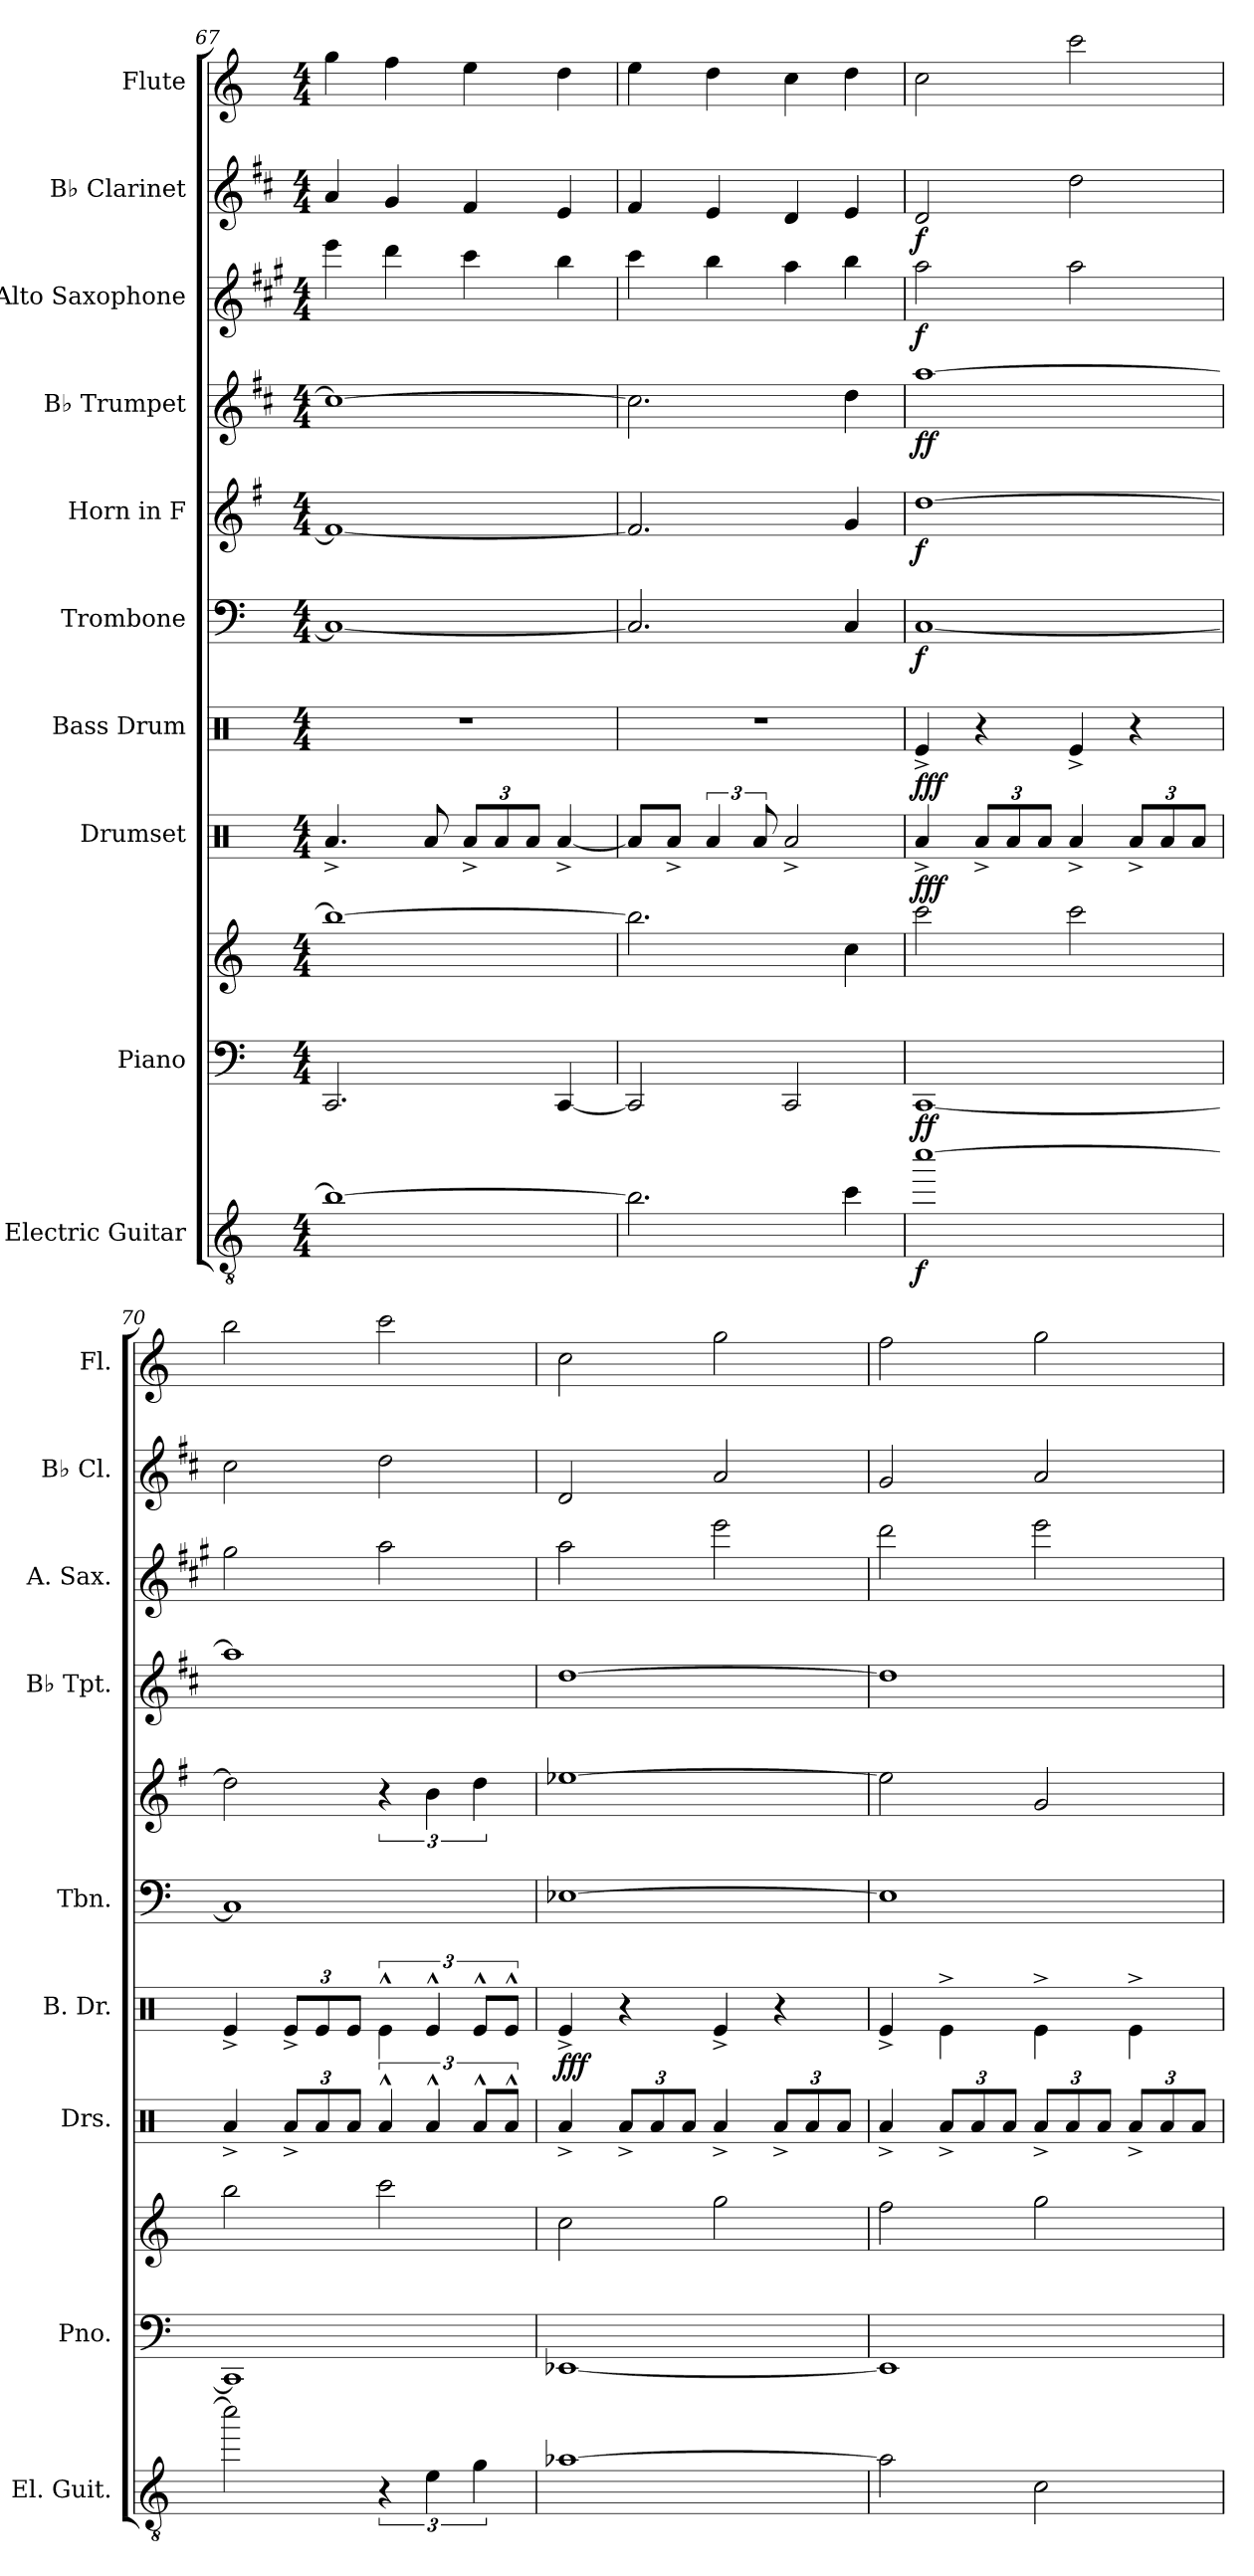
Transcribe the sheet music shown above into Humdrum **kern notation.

**kern	**dynam	**kern	**kern	**dynam	**kern	**dynam	**kern	**dynam	**kern	**dynam	**kern	**dynam	**kern	**dynam	**kern	**dynam	**kern	**dynam	**kern
*part10	*part10	*part9	*part9	*part9	*part8	*part8	*part7	*part7	*part6	*part6	*part5	*part5	*part4	*part4	*part3	*part3	*part2	*part2	*part1
*staff11	*staff11	*staff10	*staff9	*staff9/10	*staff8	*staff8	*staff7	*staff7	*staff6	*staff6	*staff5	*staff5	*staff4	*staff4	*staff3	*staff3	*staff2	*staff2	*staff1
*I"Electric Guitar	*	*I"Piano	*	*	*I"Drumset	*	*I"Bass Drum	*	*I"Trombone	*	*I"Horn in F	*	*I"B♭ Trumpet	*	*I"Alto Saxophone	*	*I"B♭ Clarinet	*	*I"Flute
*I'El. Guit.	*	*I'Pno.	*	*	*I'Drs.	*	*I'B. Dr.	*	*I'Tbn.	*	*	*	*I'B♭ Tpt.	*	*I'A. Sax.	*	*I'B♭ Cl.	*	*I'Fl.
*clefGv2	*	*clefF4	*clefG2	*	*clefX	*	*clefX	*	*clefF4	*	*clefG2	*	*clefG2	*	*clefG2	*	*clefG2	*	*clefG2
*	*	*	*	*	*	*	*	*	*	*	*ITrd4c7	*	*ITrd1c2	*	*ITrd5c9	*	*ITrd1c2	*	*
*k[]	*	*k[]	*k[]	*	*k[]	*	*k[]	*	*k[]	*	*k[]	*	*k[]	*	*k[]	*	*k[]	*	*k[]
*M4/4	*	*M4/4	*M4/4	*	*M4/4	*	*M4/4	*	*M4/4	*	*M4/4	*	*M4/4	*	*M4/4	*	*M4/4	*	*M4/4
=67	=67	=67	=67	=67	=67	=67	=67	=67	=67	=67	=67	=67	=67	=67	=67	=67	=67	=67	=67
1b_	.	2.CC/	1bb_	.	4.Ra^/	.	1r	.	1C_	.	1B_	.	1b_	.	4gg\	.	4g/	.	4gg\
.	.	.	.	.	.	.	.	.	.	.	.	.	.	.	4ff\	.	4f/	.	4ff\
.	.	.	.	.	8Ra/	.	.	.	.	.	.	.	.	.	.	.	.	.	.
*	*	*	*	*	*Xbrackettup	*	*	*	*	*	*	*	*	*	*	*	*	*	*
.	.	.	.	.	12Ra^/L	.	.	.	.	.	.	.	.	.	4ee\	.	4e/	.	4ee\
.	.	.	.	.	12Ra/	.	.	.	.	.	.	.	.	.	.	.	.	.	.
.	.	.	.	.	12Ra/J	.	.	.	.	.	.	.	.	.	.	.	.	.	.
.	.	[4CC/	.	.	[4Ra^/	.	.	.	.	.	.	.	.	.	4dd\	.	4d/	.	4dd\
=68	=68	=68	=68	=68	=68	=68	=68	=68	=68	=68	=68	=68	=68	=68	=68	=68	=68	=68	=68
2.b\]	.	2CC/]	2.bb\]	.	8Ra/L]	.	1r	.	2.C/]	.	2.B/]	.	2.b\]	.	4ee\	.	4e/	.	4ee\
.	.	.	.	.	8Ra^/J	.	.	.	.	.	.	.	.	.	.	.	.	.	.
*	*	*	*	*	*brackettup	*	*	*	*	*	*	*	*	*	*	*	*	*	*
.	.	.	.	.	6Ra/	.	.	.	.	.	.	.	.	.	4dd\	.	4d/	.	4dd\
.	.	.	.	.	12Ra/	.	.	.	.	.	.	.	.	.	.	.	.	.	.
.	.	2CC/	.	.	2Ra^/	.	.	.	.	.	.	.	.	.	4cc\	.	4c/	.	4cc\
4cc\	.	.	4cc\	.	.	.	.	.	4C/	.	4c/	.	4cc\	.	4dd\	.	4d/	.	4dd\
=69	=69	=69	=69	=69	=69	=69	=69	=69	=69	=69	=69	=69	=69	=69	=69	=69	=69	=69	=69
!	!LO:DY:b	!	!	!LO:DY:b=2	!	!	!	!	!	!	!	!	!	!	!	!	!	!	!
!	!	!	!	!LO:DY:n=1:b	!	!LO:DY:b	!	!LO:DY:b	!	!LO:DY:b	!	!LO:DY:b	!	!LO:DY:b	!	!	!	!	!
!	!	!	!	!	!	!	!	!	!	!	!	!	!	!LO:DY:n=1:b	!	!LO:DY:b	!	!LO:DY:b	!
[1ccc	f	[1CC	2ccc\	f f	4Ra^/	fff	4Re^/	fff	[1C	f	[1g	f	[1gg	f f	2cc\	f	2c/	f	2cc\
*	*	*	*	*	*Xbrackettup	*	*	*	*	*	*	*	*	*	*	*	*	*	*
.	.	.	.	.	12Ra^/L	.	4r	.	.	.	.	.	.	.	.	.	.	.	.
.	.	.	.	.	12Ra/	.	.	.	.	.	.	.	.	.	.	.	.	.	.
.	.	.	.	.	12Ra/J	.	.	.	.	.	.	.	.	.	.	.	.	.	.
.	.	.	2ccc\	.	4Ra^/	.	4Re^/	.	.	.	.	.	.	.	2cc\	.	2cc\	.	2ccc\
.	.	.	.	.	12Ra^/L	.	4r	.	.	.	.	.	.	.	.	.	.	.	.
.	.	.	.	.	12Ra/	.	.	.	.	.	.	.	.	.	.	.	.	.	.
.	.	.	.	.	12Ra/J	.	.	.	.	.	.	.	.	.	.	.	.	.	.
=70	=70	=70	=70	=70	=70	=70	=70	=70	=70	=70	=70	=70	=70	=70	=70	=70	=70	=70	=70
2ccc\]	.	1CC]	2bb\	.	4Ra^/	.	4Re^/	.	1C]	.	2g\]	.	1gg]	.	2b\	.	2b\	.	2bb\
*	*	*	*	*	*	*	*Xbrackettup	*	*	*	*	*	*	*	*	*	*	*	*
.	.	.	.	.	12Ra^/L	.	12Re^/L	.	.	.	.	.	.	.	.	.	.	.	.
.	.	.	.	.	12Ra/	.	12Re/	.	.	.	.	.	.	.	.	.	.	.	.
.	.	.	.	.	12Ra/J	.	12Re/J	.	.	.	.	.	.	.	.	.	.	.	.
*	*	*	*	*	*brackettup	*	*brackettup	*	*	*	*	*	*	*	*	*	*	*	*
6r	.	.	2ccc\	.	6Ra^^/	.	6Re^^\	.	.	.	6r	.	.	.	2cc\	.	2cc\	.	2ccc\
6e\	.	.	.	.	6Ra^^/	.	6Re^^/	.	.	.	6e\	.	.	.	.	.	.	.	.
6g\	.	.	.	.	12Ra^^/L	.	12Re^^/L	.	.	.	6g\	.	.	.	.	.	.	.	.
.	.	.	.	.	12Ra^^/J	.	12Re^^/J	.	.	.	.	.	.	.	.	.	.	.	.
!!LO:PB:g=z
=71	=71	=71	=71	=71	=71	=71	=71	=71	=71	=71	=71	=71	=71	=71	=71	=71	=71	=71	=71
!	!	!	!	!	!	!	!	!LO:DY:b	!	!	!	!	!	!	!	!	!	!	!
[1a-X	.	[1EE-X	2cc\	.	4Ra^/	.	4Re^/	fff	[1E-X	.	[1a-X	.	[1cc	.	2cc\	.	2c/	.	2cc\
*	*	*	*	*	*Xbrackettup	*	*	*	*	*	*	*	*	*	*	*	*	*	*
.	.	.	.	.	12Ra^/L	.	4r	.	.	.	.	.	.	.	.	.	.	.	.
.	.	.	.	.	12Ra/	.	.	.	.	.	.	.	.	.	.	.	.	.	.
.	.	.	.	.	12Ra/J	.	.	.	.	.	.	.	.	.	.	.	.	.	.
.	.	.	2gg\	.	4Ra^/	.	4Re^/	.	.	.	.	.	.	.	2gg\	.	2g/	.	2gg\
.	.	.	.	.	12Ra^/L	.	4r	.	.	.	.	.	.	.	.	.	.	.	.
.	.	.	.	.	12Ra/	.	.	.	.	.	.	.	.	.	.	.	.	.	.
.	.	.	.	.	12Ra/J	.	.	.	.	.	.	.	.	.	.	.	.	.	.
=72	=72	=72	=72	=72	=72	=72	=72	=72	=72	=72	=72	=72	=72	=72	=72	=72	=72	=72	=72
2a-\]	.	1EE-]	2ff\	.	4Ra^/	.	4Re^/	.	1E-]	.	2a-\]	.	1cc]	.	2ff\	.	2f/	.	2ff\
.	.	.	.	.	12Ra^/L	.	4Re^\	.	.	.	.	.	.	.	.	.	.	.	.
.	.	.	.	.	12Ra/	.	.	.	.	.	.	.	.	.	.	.	.	.	.
.	.	.	.	.	12Ra/J	.	.	.	.	.	.	.	.	.	.	.	.	.	.
2c\	.	.	2gg\	.	12Ra^/L	.	4Re^\	.	.	.	2c/	.	.	.	2gg\	.	2g/	.	2gg\
.	.	.	.	.	12Ra/	.	.	.	.	.	.	.	.	.	.	.	.	.	.
.	.	.	.	.	12Ra/J	.	.	.	.	.	.	.	.	.	.	.	.	.	.
.	.	.	.	.	12Ra^/L	.	4Re^\	.	.	.	.	.	.	.	.	.	.	.	.
.	.	.	.	.	12Ra/	.	.	.	.	.	.	.	.	.	.	.	.	.	.
.	.	.	.	.	12Ra/J	.	.	.	.	.	.	.	.	.	.	.	.	.	.
=	=	=	=	=	=	=	=	=	=	=	=	=	=	=	=	=	=	=	=
*-	*-	*-	*-	*-	*-	*-	*-	*-	*-	*-	*-	*-	*-	*-	*-	*-	*-	*-	*-
